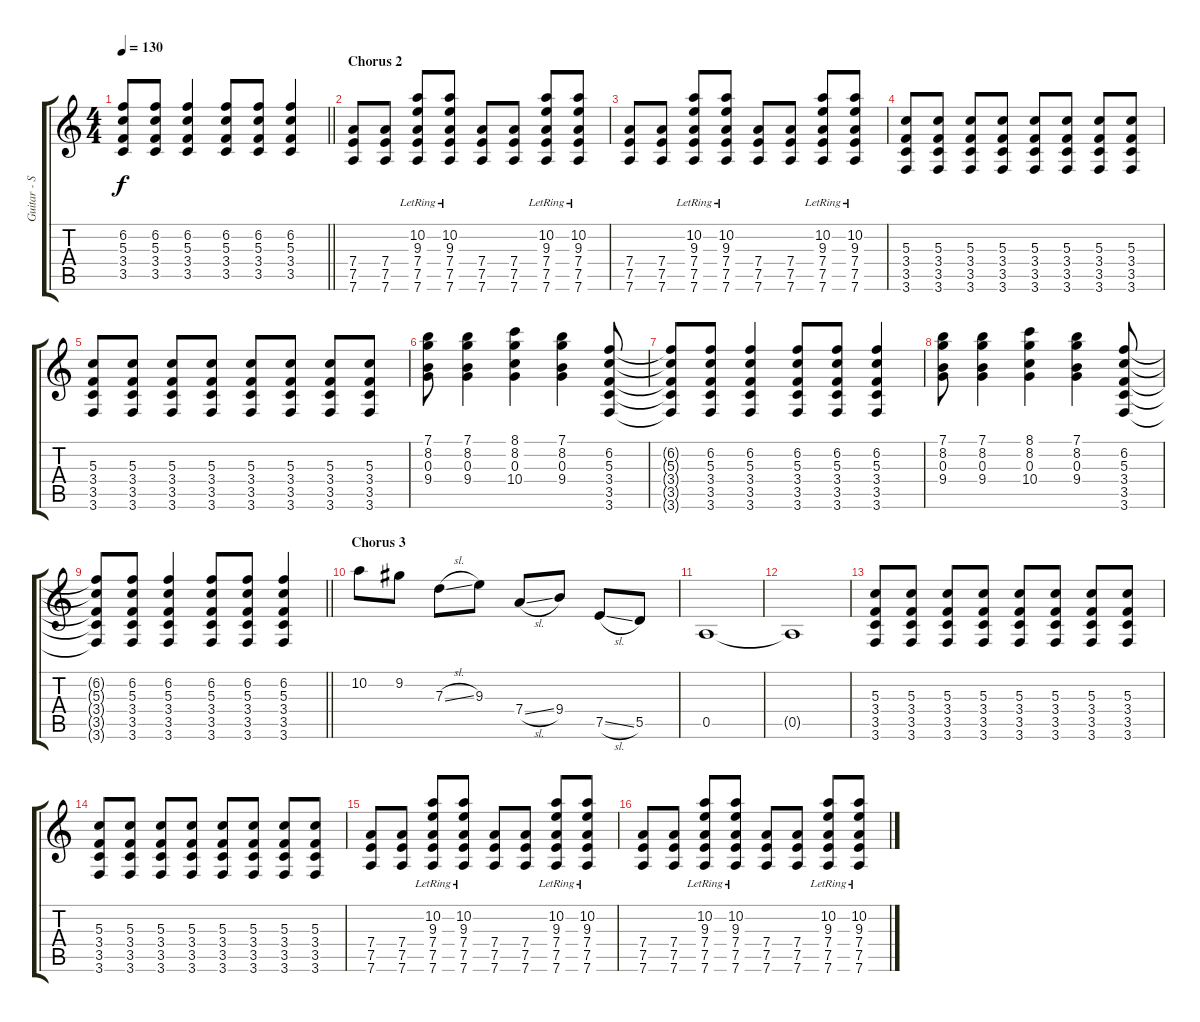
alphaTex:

\track ("Guitar - Simon Neil" "Guitar - S") {instrument electricguitarclean}
\staff {score tabs}
\tuning (E4 B3 G3 D3 A2 D2) {hide}
\ts (4 4)
\tempo 130
\clef g2
\barLineRight lightlight
\ks c
(6.2{t} 5.3{t} 3.4{t} 3.5{t}).8{dy f} (6.2 5.3 3.4 3.5).8 (6.2 5.3 3.4 3.5).4 (6.2 5.3 3.4 3.5).8 (6.2 5.3 3.4 3.5).8 (6.2 5.3 3.4 3.5).4 |
\section ("" "Chorus 2")
(7.4 7.5 7.6).8 (7.4 7.5 7.6).8 (10.2{lr} 9.3{lr} 7.4{lr} 7.5{lr} 7.6{lr}).8 (10.2{lr} 9.3{lr} 7.4{lr} 7.5{lr} 7.6{lr}).8 (7.4 7.5 7.6).8 (7.4 7.5 7.6).8 (10.2{lr} 9.3{lr} 7.4{lr} 7.5{lr} 7.6{lr}).8 (10.2{lr} 9.3{lr} 7.4{lr} 7.5{lr} 7.6{lr}).8 |
(7.4 7.5 7.6).8 (7.4 7.5 7.6).8 (10.2{lr} 9.3{lr} 7.4{lr} 7.5{lr} 7.6{lr}).8 (10.2{lr} 9.3{lr} 7.4{lr} 7.5{lr} 7.6{lr}).8 (7.4 7.5 7.6).8 (7.4 7.5 7.6).8 (10.2{lr} 9.3{lr} 7.4{lr} 7.5{lr} 7.6{lr}).8 (10.2{lr} 9.3{lr} 7.4{lr} 7.5{lr} 7.6{lr}).8 |
(5.3 3.4 3.5 3.6).8 (5.3 3.4 3.5 3.6).8 (5.3 3.4 3.5 3.6).8 (5.3 3.4 3.5 3.6).8 (5.3 3.4 3.5 3.6).8 (5.3 3.4 3.5 3.6).8 (5.3 3.4 3.5 3.6).8 (5.3 3.4 3.5 3.6).8 |
(5.3 3.4 3.5 3.6).8 (5.3 3.4 3.5 3.6).8 (5.3 3.4 3.5 3.6).8 (5.3 3.4 3.5 3.6).8 (5.3 3.4 3.5 3.6).8 (5.3 3.4 3.5 3.6).8 (5.3 3.4 3.5 3.6).8 (5.3 3.4 3.5 3.6).8 |
(7.1 8.2 0.3 9.4).8 (7.1 8.2 0.3 9.4).4 (8.1 8.2 0.3 10.4).4 (7.1 8.2 0.3 9.4).4 (6.2 5.3 3.4 3.5 3.6).8 |
(6.2{t} 5.3{t} 3.4{t} 3.5{t} 3.6{t}).8 (6.2 5.3 3.4 3.5 3.6).8 (6.2 5.3 3.4 3.5 3.6).4 (6.2 5.3 3.4 3.5 3.6).8 (6.2 5.3 3.4 3.5 3.6).8 (6.2 5.3 3.4 3.5 3.6).4 |
(7.1 8.2 0.3 9.4).8 (7.1 8.2 0.3 9.4).4 (8.1 8.2 0.3 10.4).4 (7.1 8.2 0.3 9.4).4 (6.2 5.3 3.4 3.5 3.6).8 |
\barLineRight lightlight
(6.2{t} 5.3{t} 3.4{t} 3.5{t} 3.6{t}).8 (6.2 5.3 3.4 3.5 3.6).8 (6.2 5.3 3.4 3.5 3.6).4 (6.2 5.3 3.4 3.5 3.6).8 (6.2 5.3 3.4 3.5 3.6).8 (6.2 5.3 3.4 3.5 3.6).4 |
\section ("" "Chorus 3")
10.2.8 9.2.8 7.3{sl}.8 9.3.8 7.4{sl}.8 9.4.8 7.5{sl}.8 5.5.8 |
0.5.1 |
0.5{t}.1 |
(5.3 3.4 3.5 3.6).8{instrument overdrivenguitar} (5.3 3.4 3.5 3.6).8 (5.3 3.4 3.5 3.6).8 (5.3 3.4 3.5 3.6).8 (5.3 3.4 3.5 3.6).8 (5.3 3.4 3.5 3.6).8 (5.3 3.4 3.5 3.6).8 (5.3 3.4 3.5 3.6).8 |
(5.3 3.4 3.5 3.6).8 (5.3 3.4 3.5 3.6).8 (5.3 3.4 3.5 3.6).8 (5.3 3.4 3.5 3.6).8 (5.3 3.4 3.5 3.6).8 (5.3 3.4 3.5 3.6).8 (5.3 3.4 3.5 3.6).8 (5.3 3.4 3.5 3.6).8 |
(7.4 7.5 7.6).8 (7.4 7.5 7.6).8 (10.2{lr} 9.3{lr} 7.4{lr} 7.5{lr} 7.6{lr}).8 (10.2{lr} 9.3{lr} 7.4{lr} 7.5{lr} 7.6{lr}).8 (7.4 7.5 7.6).8 (7.4 7.5 7.6).8 (10.2{lr} 9.3{lr} 7.4{lr} 7.5{lr} 7.6{lr}).8 (10.2{lr} 9.3{lr} 7.4{lr} 7.5{lr} 7.6{lr}).8 |
(7.4 7.5 7.6).8 (7.4 7.5 7.6).8 (10.2{lr} 9.3{lr} 7.4{lr} 7.5{lr} 7.6{lr}).8 (10.2{lr} 9.3{lr} 7.4{lr} 7.5{lr} 7.6{lr}).8 (7.4 7.5 7.6).8 (7.4 7.5 7.6).8 (10.2{lr} 9.3{lr} 7.4{lr} 7.5{lr} 7.6{lr}).8 (10.2{lr} 9.3{lr} 7.4{lr} 7.5{lr} 7.6{lr}).8
